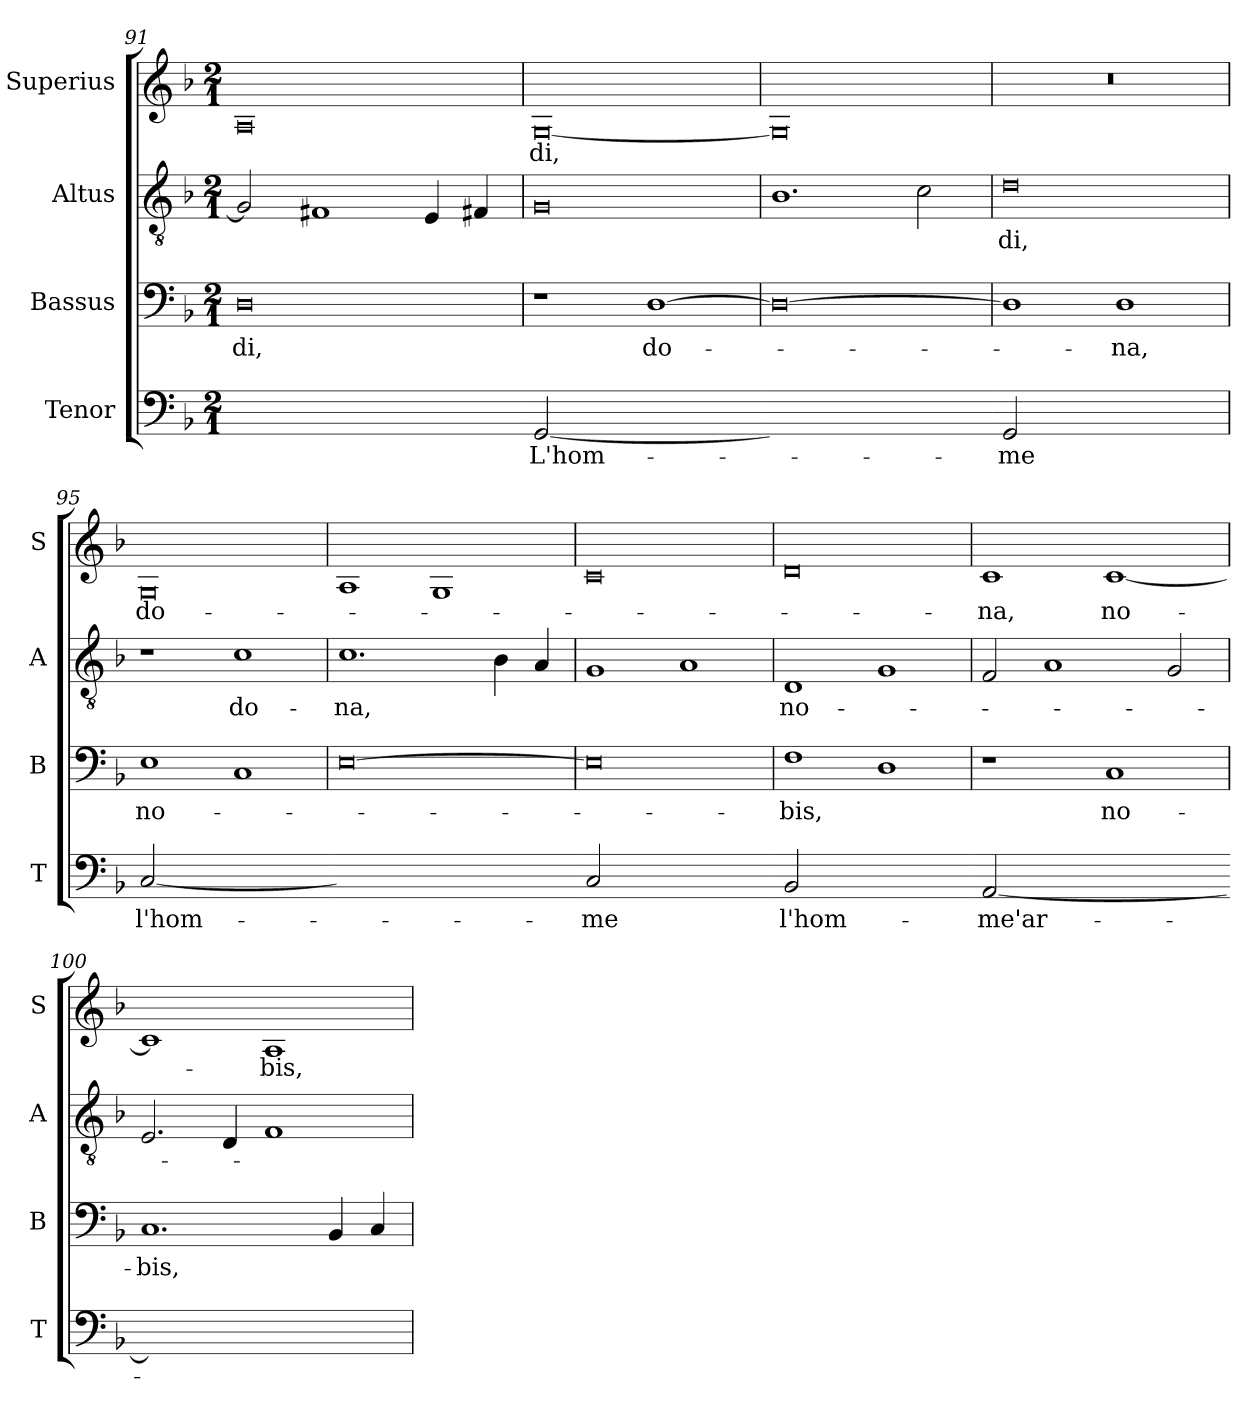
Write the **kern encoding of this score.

**kern	**text	**kern	**text	**kern	**text	**kern	**text
*part4	*part4	*part3	*part3	*part2	*part2	*part1	*part1
*staff4	*staff4	*staff3	*staff3	*staff2	*staff2	*staff1	*staff1
*I"Tenor	*	*I"Bassus	*	*I"Altus	*	*I"Superius	*
*I'T	*	*I'B	*	*I'A	*	*I'S	*
*clefF4	*	*clefF4	*	*clefGv2	*	*clefG2	*
*k[b-]	*	*k[b-]	*	*k[b-]	*	*k[b-]	*
*M2/1	*	*M2/1	*	*M2/1	*	*M2/1	*
=91	=91	=91	=91	=91	=91	=91	=91
!LO:N:vis=2	!	!	!	!	!	!	!
0ryy	.	0D	-di,	2G/]	.	0A	.
.	.	.	.	1F#X	.	.	.
.	.	.	.	4E/	.	.	.
.	.	.	.	4F#X/	.	.	.
=92-	=92	=92	=92	=92	=92	=92	=92
!LO:N:vis=2	!	!	!	!	!	!	!
[0GG	L'hom-	1r	.	0G	.	[0G	-di,
.	.	[1D	do-	.	.	.	.
=93-	=93	=93	=93	=93	=93	=93	=93
!LO:N:vis=2	!	!	!	!	!	!	!
0GGyy]	.	0D_	.	1.B-	.	0G]	.
.	.	.	.	2c\	.	.	.
=94-	=94	=94	=94	=94	=94	=94	=94
!LO:N:vis=2	!	!	!	!	!	!	!
0GG	-me	1D]	.	0d	-di,	0r	.
.	.	1D	-na,	.	.	.	.
=95	=95	=95	=95	=95	=95	=95	=95
!LO:N:vis=2	!	!	!	!	!	!	!
[0C	l'hom-	1E	no-	1r	.	0G	do-
.	.	1C	.	1c	do-	.	.
=96-	=96	=96	=96	=96	=96	=96	=96
!LO:N:vis=2	!	!	!	!	!	!	!
0Cyy]	.	[0E	.	1.c	-na,	1A	.
.	.	.	.	.	.	1G	.
.	.	.	.	4B-\	.	.	.
.	.	.	.	4A/	.	.	.
=97-	=97	=97	=97	=97	=97	=97	=97
!LO:N:vis=2	!	!	!	!	!	!	!
0C	-me	0E]	.	1G	.	0c	.
.	.	.	.	1A	.	.	.
=98-	=98	=98	=98	=98	=98	=98	=98
!LO:N:vis=2	!	!	!	!	!	!	!
0BB-	l'hom-	1F	-bis,	1D	no-	0d	.
.	.	1D	.	1G	.	.	.
=99-	=99	=99	=99	=99	=99	=99	=99
!LO:N:vis=2	!	!	!	!	!	!	!
[0AA	-me'ar-	1r	.	2F/	.	1c	-na,
.	.	.	.	1A	.	.	.
.	.	1C	no-	.	.	[1c	no-
.	.	.	.	2G/	.	.	.
=100-	=100	=100	=100	=100	=100	=100	=100
!LO:N:vis=2	!	!	!	!	!	!	!
0AAyy]	.	1.C	-bis,	2.E/	.	1c]	.
.	.	.	.	4D/	.	.	.
.	.	.	.	1F	.	1A	-bis,
.	.	4BB-/	.	.	.	.	.
.	.	4C/	.	.	.	.	.
=	=	=	=	=	=	=	=
*-	*-	*-	*-	*-	*-	*-	*-
